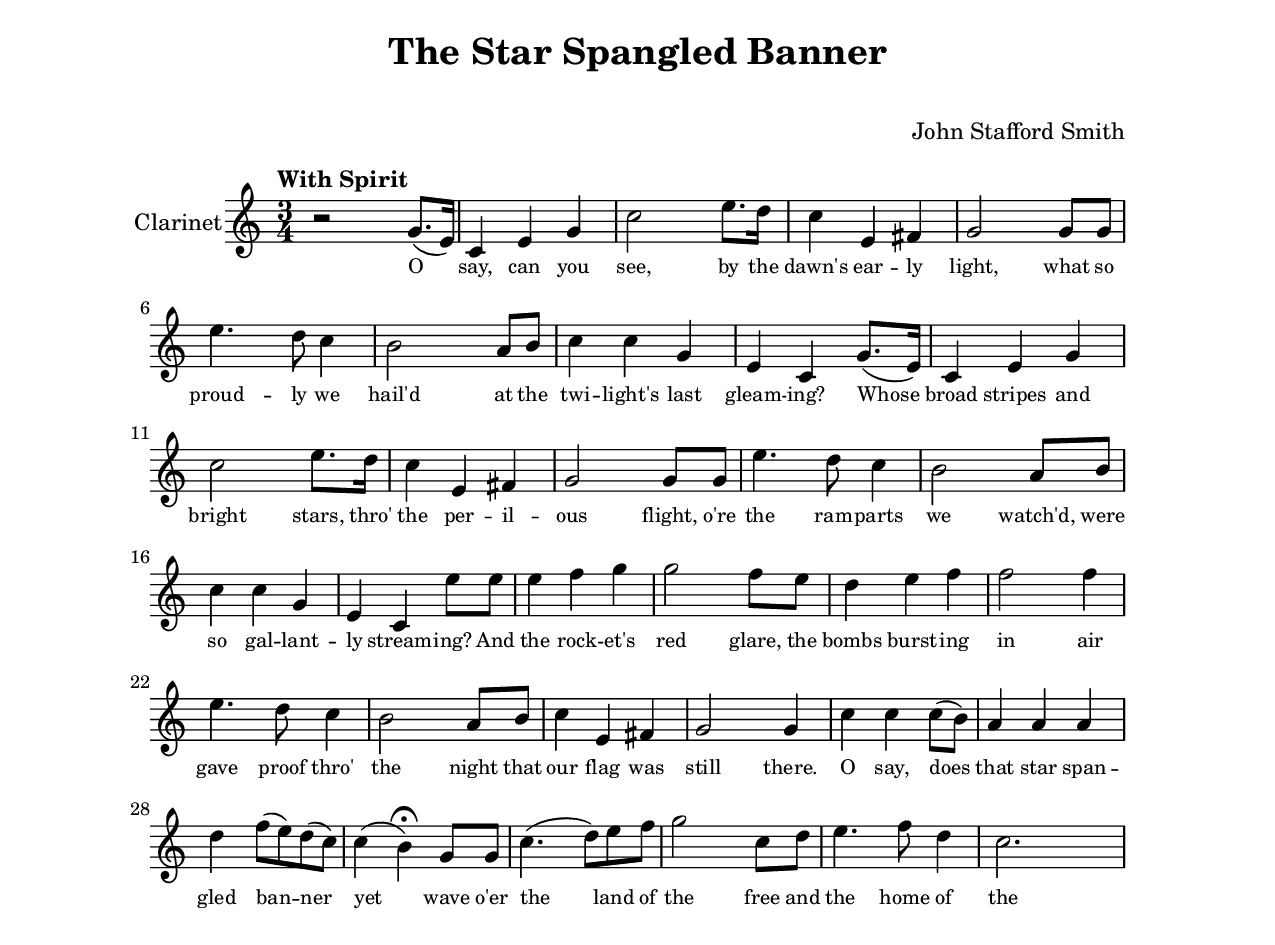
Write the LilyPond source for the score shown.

\include "globals.ly"

\header {
    title = "The Star Spangled Banner"
    composer = "John Stafford Smith"
}

melody = \relative c' {
    \tempo "With Spirit"
    \key bf \major
    \time 3/4
  
    r2 f8. ( d16 )              | bf4 d f               | bf2 d8. c16       | bf4 d, e                  |
    f2 f8 f                     | d'4. c8 bf4           | a2 g8 a           | bf4 bf f                  |
    d bf f'8. ( d16 )           | bf4 d f               | bf2 d8. c16       | bf4 d, e                  |
    f2 f8 f                     | d'4. c8 bf4           | a2 g8 a           | bf4 bf f                  |
    d bf d'8 d                  | d4 ef f               | f2 ef8 d          | c4 d ef                   |
    ef2 ef4                     | d4. c8 bf4            | a2 g8 a           | bf4 d, e                  |
    f2 f4                       | bf4 bf bf8 ( a )      | g4 g g            | c4 ef8 ( d ) c ( bf )     |
    bf4 ( a ) \fermata f8 f     | bf4. ( c8 ) d ef      | f2 bf,8 c         | d4. ef8 c4                |
    bf2.                        |
}

words = \lyricmode {
    O say, can you see, by the dawn's ear -- ly
    light, what so proud -- ly we hail'd at the
    twi -- light's last gleam -- ing? Whose broad
    stripes and bright stars, thro' the per -- il -- ous
    flight, o're the ram -- parts we watch'd, were so
    gal -- lant -- ly stream -- ing? And the rock -- et's
    red glare, the bombs burst -- ing in air gave proof
    thro' the night that our flag was still there.
    O say, does that star span -- gled ban -- ner yet wave
    o'er the land of the free and the home of the brave?
}

\book {
    \score {
        \new Staff \with {
            instrumentName = "Clarinet"
        } {
            \naturalizeMusic
            \transpose bf c'
            \melody
            \addlyrics {
                \set fontSize = #-2
                \words
            }
        }
    }
}
